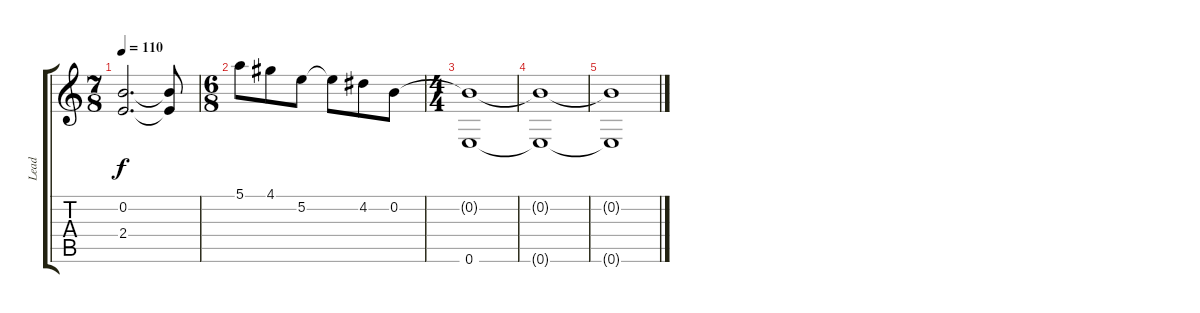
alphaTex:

\track ("Lead" "Lead") {instrument overdrivenguitar}
\staff {score tabs}
\tuning (E4 B3 G3 D3 A2 E2) {hide}
\ts (7 8)
\tempo 110
\clef g2
\ks c
(0.2{t} 2.4).2{d dy f} (0.2{t} 2.4{t}).8 |
\ts (6 8)
5.1.8 4.1.8 5.2.8 5.2{t}.8 4.2.8 0.2.8 |
\ts (4 4)
(0.2{t} 0.6).1 |
(0.2{t} 0.6{t}).1 |
(0.2{t} 0.6{t}).1
